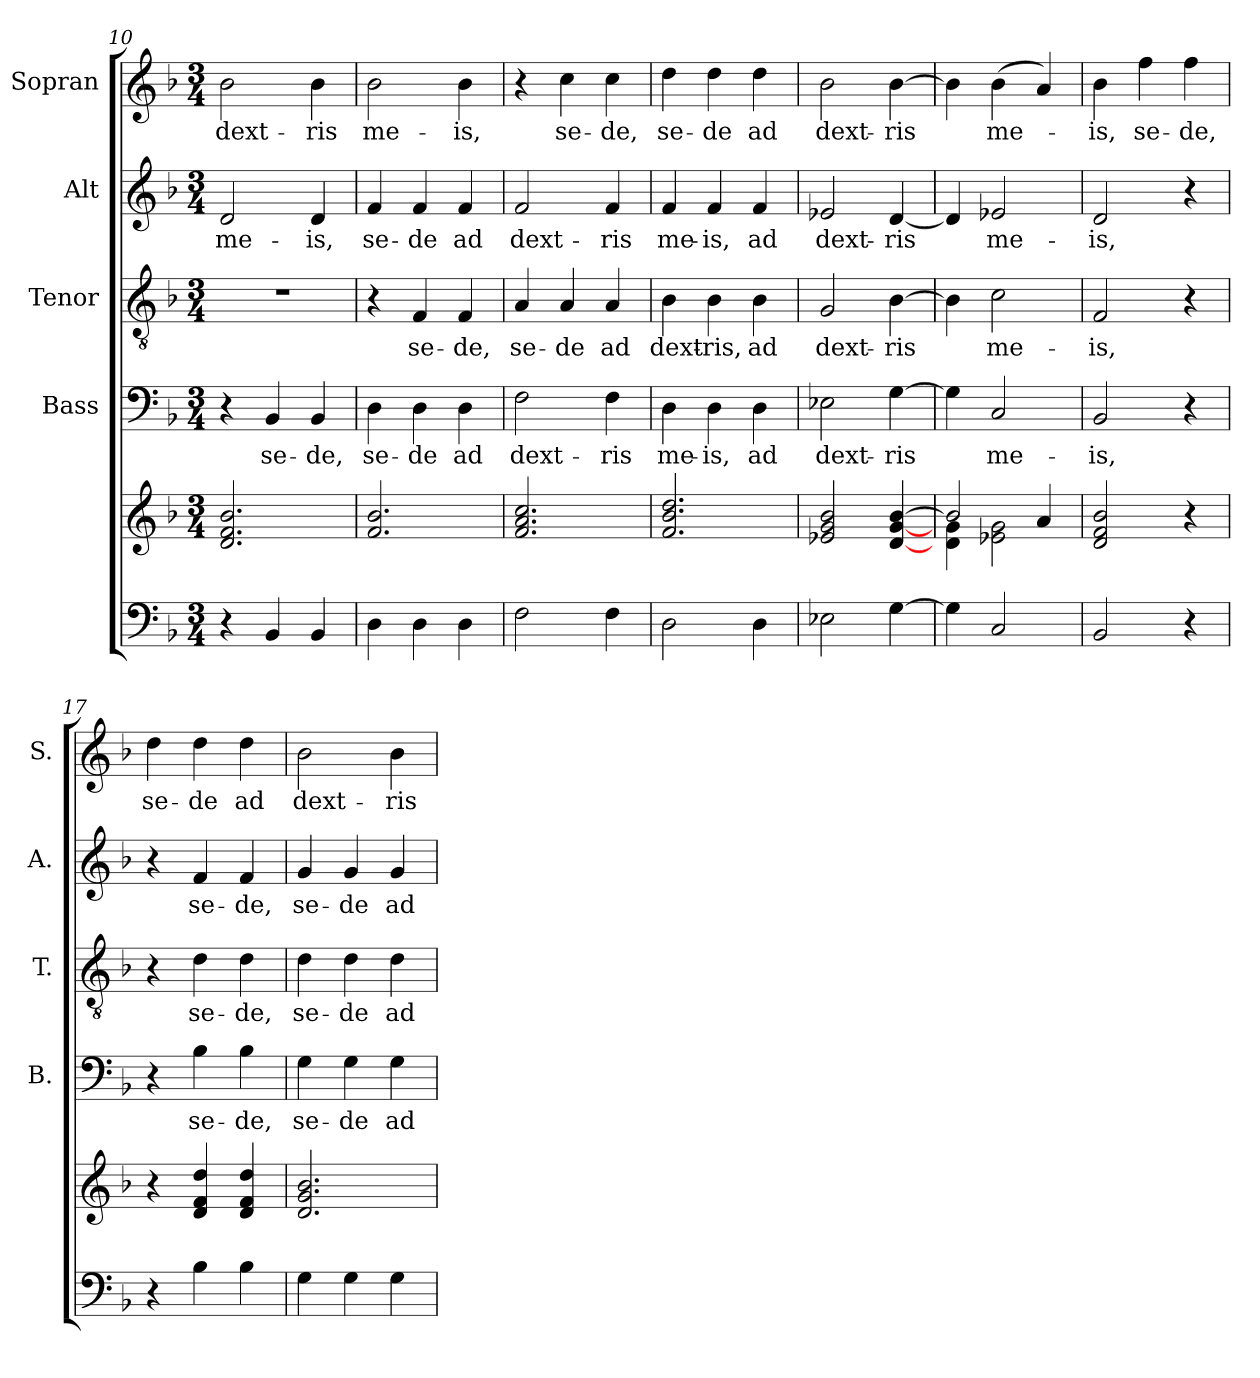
**kern	**kern	**kern	**text	**kern	**text	**kern	**text	**kern	**text
*part5	*part5	*part4	*part4	*part3	*part3	*part2	*part2	*part1	*part1
*staff6	*staff5	*staff4	*staff4	*staff3	*staff3	*staff2	*staff2	*staff1	*staff1
*	*	*I"Bass	*	*I"Tenor	*	*I"Alt	*	*I"Sopran	*
*	*	*I'B.	*	*I'T.	*	*I'A.	*	*I'S.	*
*clefF4	*clefG2	*clefF4	*	*clefGv2	*	*clefG2	*	*clefG2	*
*k[b-]	*k[b-]	*k[b-]	*	*k[b-]	*	*k[b-]	*	*k[b-]	*
*F:	*F:	*F:	*	*F:	*	*F:	*	*F:	*
*M3/4	*M3/4	*M3/4	*	*M3/4	*	*M3/4	*	*M3/4	*
=10	=10	=10	=10	=10	=10	=10	=10	=10	=10
!	!	!	!	!	!	!	!LO:LY:b	!	!LO:LY:b
4r	2.d/ 2.f/ 2.b-/	4r	.	2.r	.	2d/	me-	2b-\	dext-
!	!	!	!LO:LY:b	!	!	!	!	!	!
4BB-/	.	4BB-/	se-	.	.	.	.	.	.
!	!	!	!LO:LY:b	!	!	!	!LO:LY:b	!	!LO:LY:b
4BB-/	.	4BB-/	-de,	.	.	4d/	-is,	4b-\	-ris
=11	=11	=11	=11	=11	=11	=11	=11	=11	=11
!	!	!	!LO:LY:b	!	!	!	!LO:LY:b	!	!LO:LY:b
4D\	2.f/ 2.b-/	4D\	se-	4r	.	4f/	se-	2b-\	me-
!	!	!	!LO:LY:b	!	!LO:LY:b	!	!LO:LY:b	!	!
4D\	.	4D\	-de	4F/	se-	4f/	-de	.	.
!	!	!	!LO:LY:b	!	!LO:LY:b	!	!LO:LY:b	!	!LO:LY:b
4D\	.	4D\	ad	4F/	-de,	4f/	ad	4b-\	-is,
=12	=12	=12	=12	=12	=12	=12	=12	=12	=12
!	!	!	!LO:LY:b	!	!LO:LY:b	!	!LO:LY:b	!	!
2F\	2.f/ 2.a/ 2.cc/	2F\	dext-	4A/	se-	2f/	dext-	4r	.
!	!	!	!	!	!LO:LY:b	!	!	!	!LO:LY:b
.	.	.	.	4A/	-de	.	.	4cc\	se-
!	!	!	!LO:LY:b	!	!LO:LY:b	!	!LO:LY:b	!	!LO:LY:b
4F\	.	4F\	-ris	4A/	ad	4f/	-ris	4cc\	-de,
=13	=13	=13	=13	=13	=13	=13	=13	=13	=13
!	!	!	!LO:LY:b	!	!LO:LY:b	!	!LO:LY:b	!	!LO:LY:b
2D\	2.f/ 2.b-/ 2.dd/	4D\	me-	4B-\	dext-	4f/	me-	4dd\	se-
!	!	!	!LO:LY:b	!	!LO:LY:b	!	!LO:LY:b	!	!LO:LY:b
.	.	4D\	-is,	4B-\	-ris,	4f/	-is,	4dd\	-de
!	!	!	!LO:LY:b	!	!LO:LY:b	!	!LO:LY:b	!	!LO:LY:b
4D\	.	4D\	ad	4B-\	ad	4f/	ad	4dd\	ad
=14	=14	=14	=14	=14	=14	=14	=14	=14	=14
!	!	!	!LO:LY:b	!	!LO:LY:b	!	!LO:LY:b	!	!LO:LY:b
2E-X\	2e-X/ 2g/ 2b-/	2E-X\	dext-	2G/	dext-	2e-X/	dext-	2b-\	dext-
!	!	!	!LO:LY:b	!	!LO:LY:b	!	!LO:LY:b	!	!LO:LY:b
[4G\	[4d/ [4g/ [4b-/	[4G\	-ris	[4B-\	-ris	[4d/	-ris	[4b-\	-ris
=15	=15	=15	=15	=15	=15	=15	=15	=15	=15
*	*^	*	*	*	*	*	*	*	*
4G\]	2b-/]	4d\ 4g\	4G\]	.	4B-\]	.	4d/]	.	4b-\]	.
!	!	!	!	!LO:LY:b	!	!LO:LY:b	!	!LO:LY:b	!	!LO:LY:b
2C/	.	2e-X\ 2g\	2C/	me-	2c\	me-	2e-X/	me-	(>4b-\	me-
.	4a/	.	.	.	.	.	.	.	4a/)	.
*	*v	*v	*	*	*	*	*	*	*	*
!!LO:LB:g=z
=16	=16	=16	=16	=16	=16	=16	=16	=16	=16
!	!	!	!LO:LY:b	!	!LO:LY:b	!	!LO:LY:b	!	!LO:LY:b
2BB-/	2d/ 2f/ 2b-/	2BB-/	-is,	2F/	-is,	2d/	-is,	4b-\	-is,
!	!	!	!	!	!	!	!	!	!LO:LY:b
.	.	.	.	.	.	.	.	4ff\	se-
!	!	!	!	!	!	!	!	!	!LO:LY:b
4r	4r	4r	.	4r	.	4r	.	4ff\	-de,
=17	=17	=17	=17	=17	=17	=17	=17	=17	=17
!	!	!	!	!	!	!	!	!	!LO:LY:b
4r	4r	4r	.	4r	.	4r	.	4dd\	se-
!	!	!	!LO:LY:b	!	!LO:LY:b	!	!LO:LY:b	!	!LO:LY:b
4B-\	4d/ 4f/ 4dd/	4B-\	se-	4d\	se-	4f/	se-	4dd\	-de
!	!	!	!LO:LY:b	!	!LO:LY:b	!	!LO:LY:b	!	!LO:LY:b
4B-\	4d/ 4f/ 4dd/	4B-\	-de,	4d\	-de,	4f/	-de,	4dd\	ad
=18	=18	=18	=18	=18	=18	=18	=18	=18	=18
!	!	!	!LO:LY:b	!	!LO:LY:b	!	!LO:LY:b	!	!LO:LY:b
4G\	2.d/ 2.g/ 2.b-/	4G\	se-	4d\	se-	4g/	se-	2b-\	dext-
!	!	!	!LO:LY:b	!	!LO:LY:b	!	!LO:LY:b	!	!
4G\	.	4G\	-de	4d\	-de	4g/	-de	.	.
!	!	!	!LO:LY:b	!	!LO:LY:b	!	!LO:LY:b	!	!LO:LY:b
4G\	.	4G\	ad	4d\	ad	4g/	ad	4b-\	-ris
=	=	=	=	=	=	=	=	=	=
*-	*-	*-	*-	*-	*-	*-	*-	*-	*-
